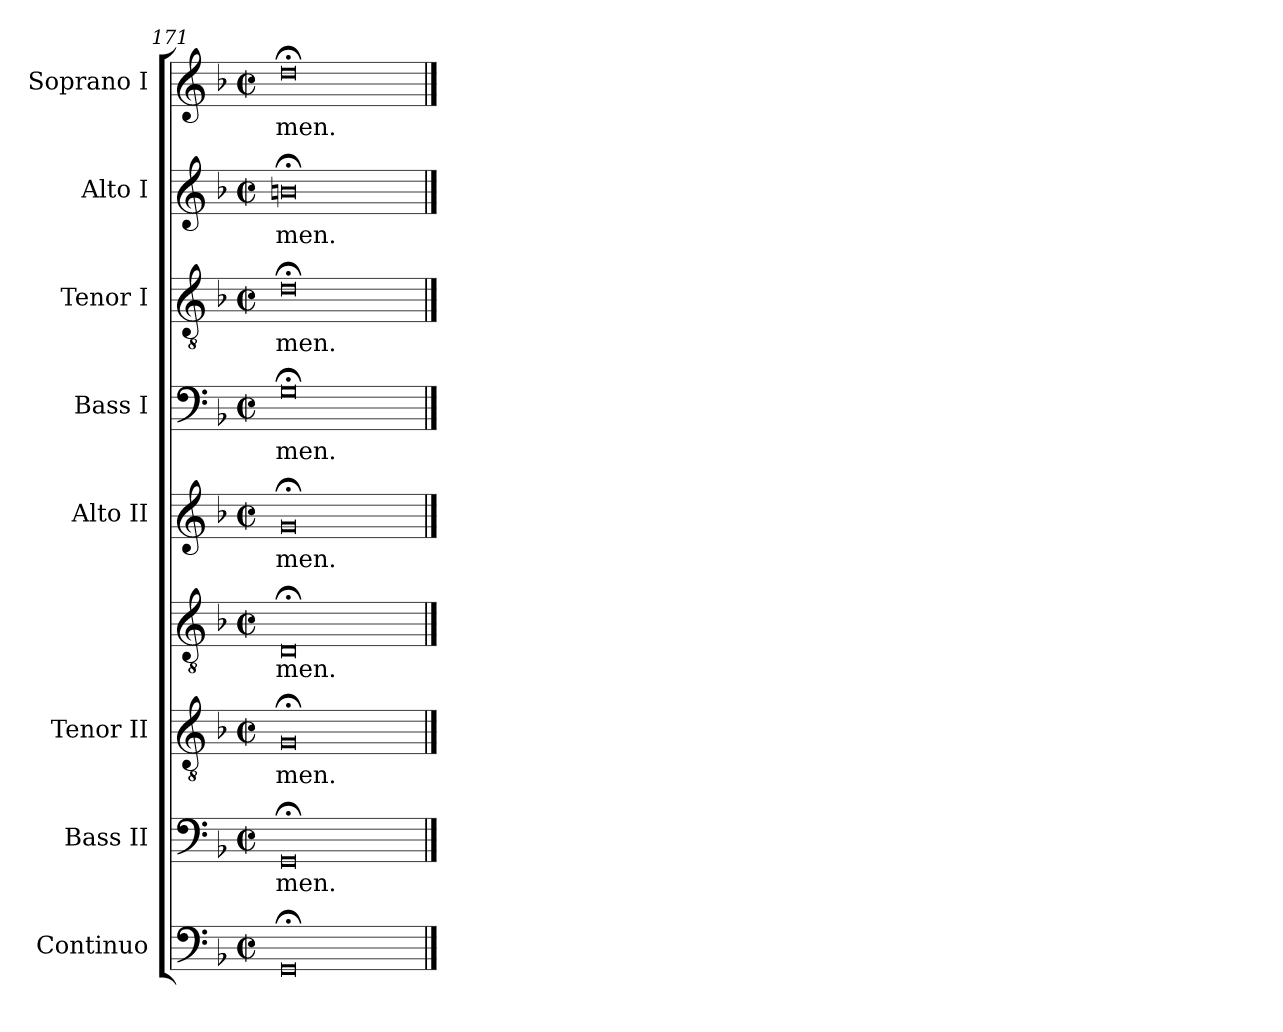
**kern	**kern	**text	**kern	**text	**kern	**text	**kern	**text	**kern	**text	**kern	**text	**kern	**text	**kern	**text
*part8	*part7	*part7	*part6	*part6	*part6	*part6	*part5	*part5	*part4	*part4	*part3	*part3	*part2	*part2	*part1	*part1
*staff9	*staff8	*staff8	*staff7	*staff7	*staff6	*staff6	*staff5	*staff5	*staff4	*staff4	*staff3	*staff3	*staff2	*staff2	*staff1	*staff1
*I"Continuo	*I"Bass II	*	*I"Tenor II	*	*	*	*I"Alto II	*	*I"Bass I	*	*I"Tenor I	*	*I"Alto I	*	*I"Soprano I	*
*	*I'B	*	*I'T	*	*	*	*I'A	*	*I'B	*	*I'T	*	*I'A	*	*I'S	*
*clefF4	*clefF4	*	*clefGv2	*	*clefGv2	*	*clefG2	*	*clefF4	*	*clefGv2	*	*clefG2	*	*clefG2	*
*k[b-]	*k[b-]	*	*k[b-]	*	*k[b-]	*	*k[b-]	*	*k[b-]	*	*k[b-]	*	*k[b-]	*	*k[b-]	*
*F:	*F:	*	*F:	*	*F:	*	*F:	*	*F:	*	*F:	*	*F:	*	*F:	*
*M2/2	*M2/2	*	*M2/2	*	*M2/2	*	*M2/2	*	*M2/2	*	*M2/2	*	*M2/2	*	*M2/2	*
*met(c|)	*met(c|)	*	*met(c|)	*	*met(c|)	*	*met(c|)	*	*met(c|)	*	*met(c|)	*	*met(c|)	*	*met(c|)	*
=171	=171	=171	=171	=171	=171	=171	=171	=171	=171	=171	=171	=171	=171	=171	=171	=171
!	!	!LO:LY:b	!	!LO:LY:b	!	!LO:LY:b	!	!LO:LY:b	!	!LO:LY:b	!	!LO:LY:b	!	!LO:LY:b	!	!LO:LY:b
0GG;<	0GG;<	-men.	0G;<	men.	0D;<	-men.	0g;<	men.	0G;<	men.	0d;<	-men.	0bn;<	men.	0dd;<	men.
==	==	==	==	==	==	==	==	==	==	==	==	==	==	==	==	==
*-	*-	*-	*-	*-	*-	*-	*-	*-	*-	*-	*-	*-	*-	*-	*-	*-
